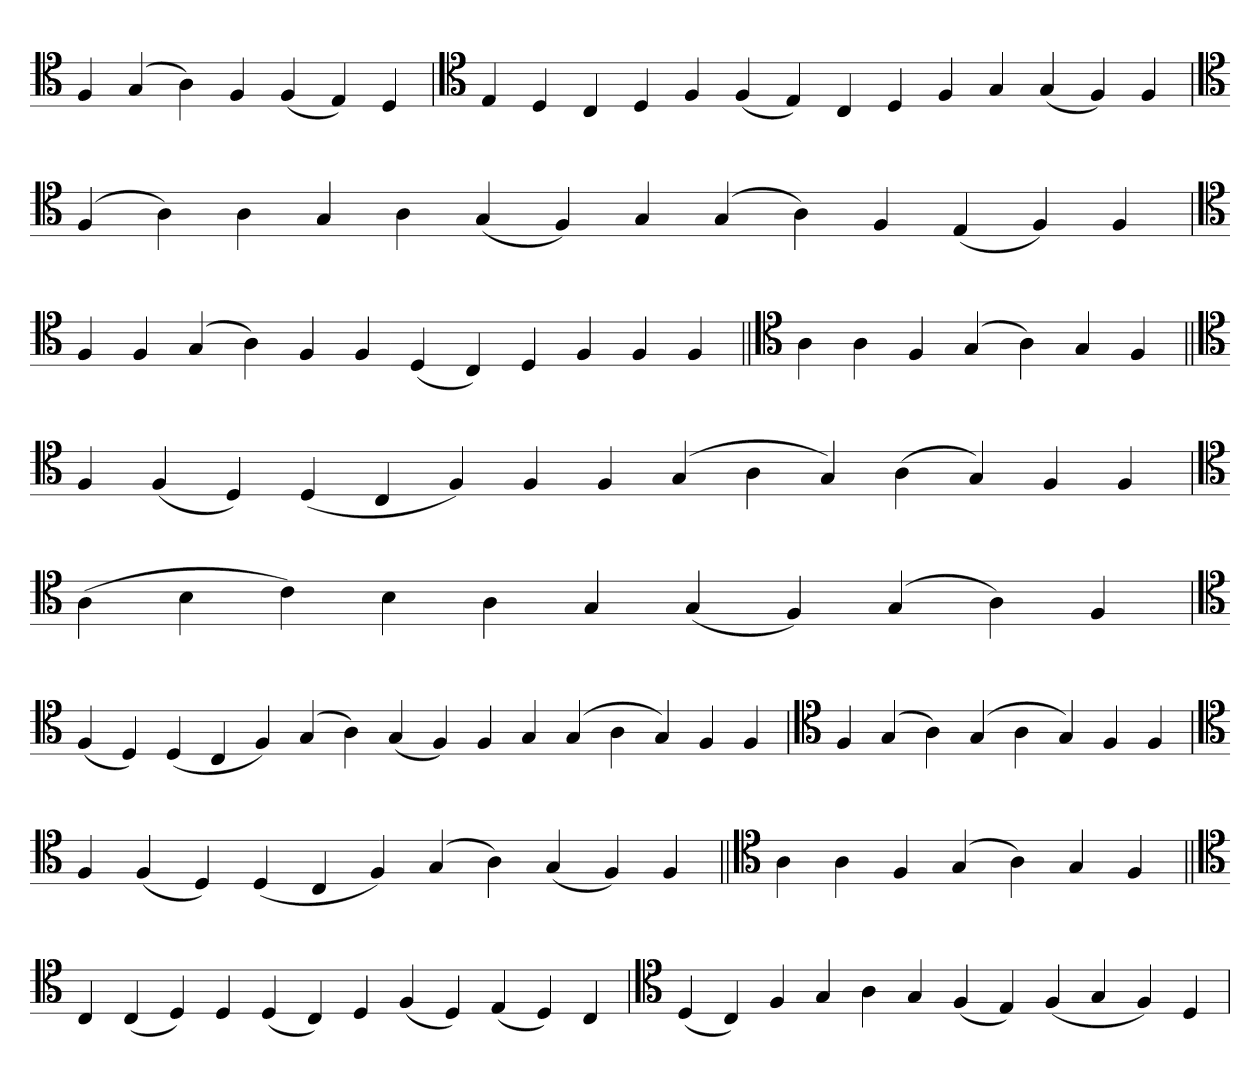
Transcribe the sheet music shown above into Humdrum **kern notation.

**kern
*part1
*staff1
*clefC4
=
4F
(4G
4A)
4F
(4F
4E)
4D
=`
*clefC4
4E
4D
4C
4D
4F
(4F
4E)
4C
4D
4F
4G
(4G
4F)
4F
=
*clefC4
(4F
4A)
4A
4G
4A
(4G
4F)
4G
(4G
4A)
4F
(4E
4F)
4F
='
*clefC4
4F
4F
(4G
4A)
4F
4F
(4D
4C)
4D
4F
4F
4F
=||
*clefC4
4A
4A
4F
(4G
4A)
4G
4F
=||
*clefC4
4F
(4F
4D)
(4D
4C
4F)
4F
4F
(4G
4A
4G)
(4A
4G)
4F
4F
=`
*clefC4
(4A
4B
4c)
4B
4A
4G
(4G
4F)
(4G
4A)
4F
='
*clefC4
(4F
4D)
(4D
4C
4F)
(4G
4A)
(4G
4F)
4F
4G
(4G
4A
4G)
4F
4F
=`
*clefC4
4F
(4G
4A)
(4G
4A
4G)
4F
4F
=`
*clefC4
4F
(4F
4D)
(4D
4C
4F)
(4G
4A)
(4G
4F)
4F
=||
*clefC4
4A
4A
4F
(4G
4A)
4G
4F
=||
*clefC4
4C
(4C
4D)
4D
(4D
4C)
4D
(4F
4D)
(4E
4D)
4C
='
*clefC4
(4D
4C)
4F
4G
4A
4G
(4F
4E)
(4F
4G
4F)
4D
='
*-
